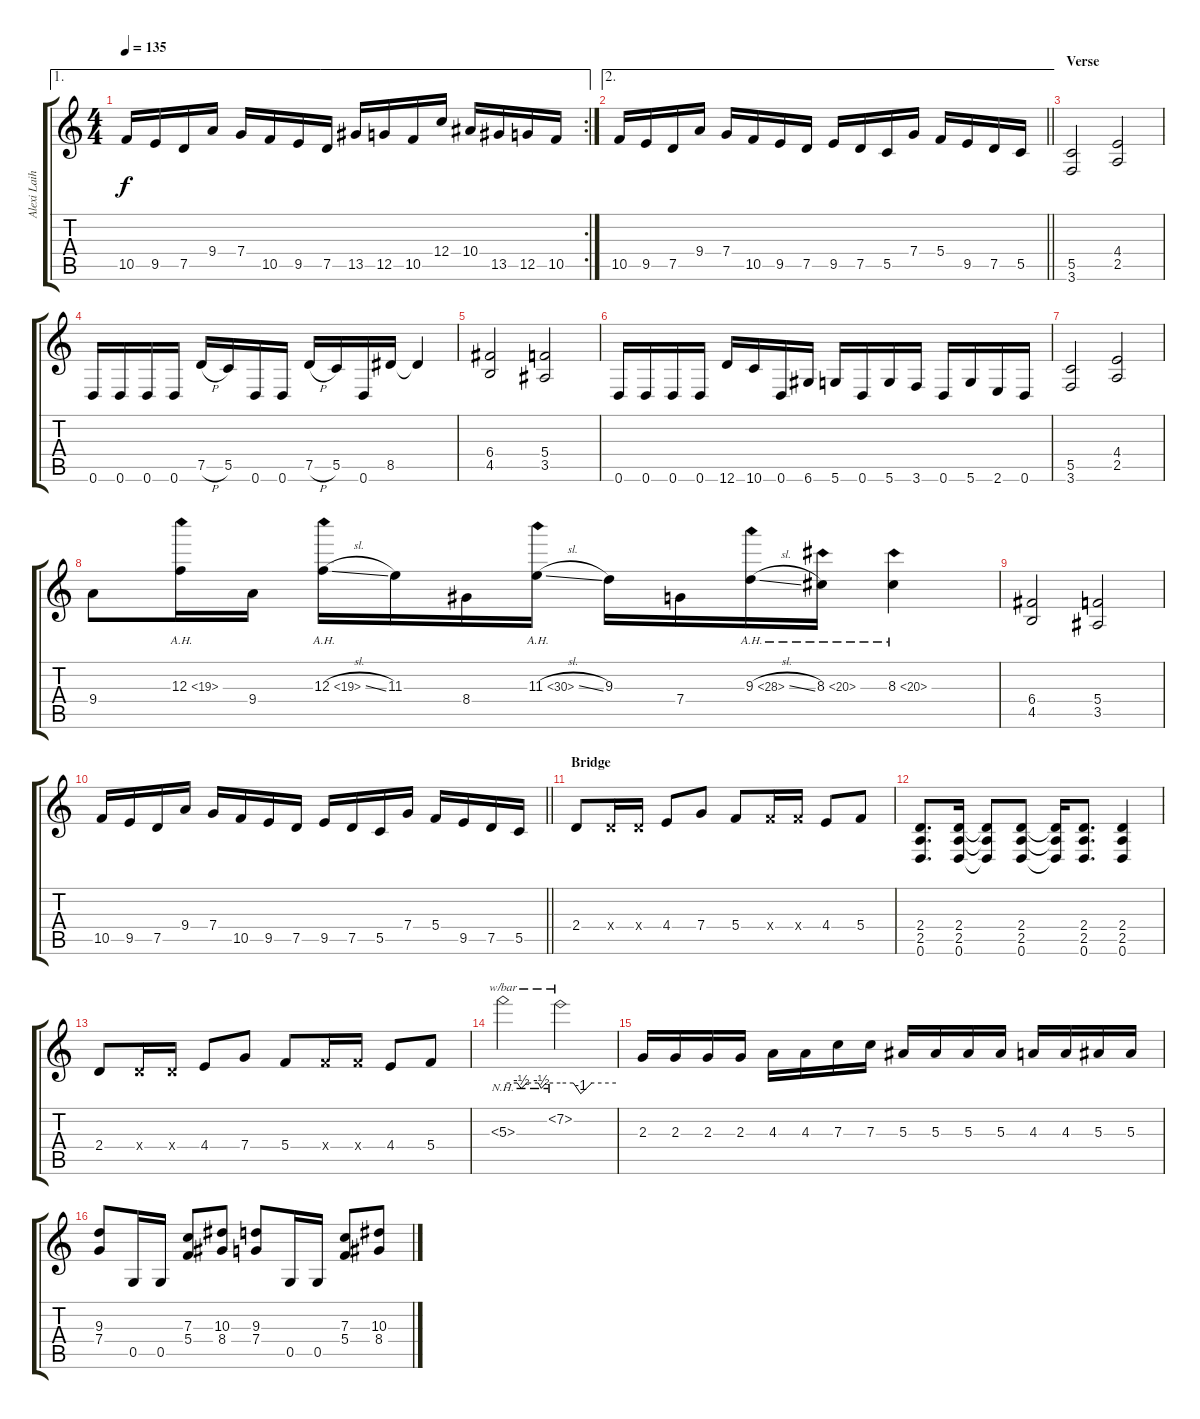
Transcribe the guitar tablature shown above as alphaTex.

\track ("Alexi Laiho" "Alexi Laih") {instrument distortionguitar}
\staff {score tabs}
\tuning (D4 A3 F3 C3 G2 D2) {hide}
\ae 1
\rc 2
\ts (4 4)
\tempo 135
\clef g2
\ks c
10.5.16{dy f} 9.5.16 7.5.16 9.4.16 7.4.16 10.5.16 9.5.16 7.5.16 13.5.16 12.5.16 10.5.16 12.4.16 10.4.16 13.5.16 12.5.16 10.5.16 |
\ae 2
\barLineRight lightlight
10.5.16 9.5.16 7.5.16 9.4.16 7.4.16 10.5.16 9.5.16 7.5.16 9.5.16 7.5.16 5.5.16 7.4.16 5.4.16 9.5.16 7.5.16 5.5.16 |
\section ("" "Verse")
(5.5 3.6).2 (4.4 2.5).2 |
0.6.16 0.6.16 0.6.16 0.6.16 7.5{h}.16 5.5.16 0.6.16 0.6.16 7.5{h}.16 5.5.16 0.6.16 8.5.16 8.5{t}.4 |
(6.4 4.5).2 (5.4 3.5).2 |
0.6.16 0.6.16 0.6.16 0.6.16 12.6.16 10.6.16 0.6.16 6.6.16 5.6.16 0.6.16 5.6.16 3.6.16 0.6.16 5.6.16 2.6.16 0.6.16 |
(5.5 3.6).2 (4.4 2.5).2 |
9.4.8 12.3{ah 7}.16 9.4.16 12.3{ah 7 sl}.16 11.3.16 8.4.16 11.3{ah 19 sl}.16 9.3.16 7.4.16 9.3{ah 19 sl}.16 8.3{ah 12}.16 8.3{ah 12}.4 |
(6.4 4.5).2 (5.4 3.5).2 |
\barLineRight lightlight
10.5.16 9.5.16 7.5.16 9.4.16 7.4.16 10.5.16 9.5.16 7.5.16 9.5.16 7.5.16 5.5.16 7.4.16 5.4.16 9.5.16 7.5.16 5.5.16 |
\section ("" "Bridge")
2.4.8 2.4{x}.16 2.4{x}.16 4.4.8 7.4.8 5.4.8 5.4{x}.16 5.4{x}.16 4.4.8 5.4.8 |
(2.4 2.5 0.6).8{d} (2.4 2.5 0.6).16 (2.4{t} 2.5{t} 0.6{t}).8 (2.4 2.5 0.6).8 (2.4{t} 2.5{t} 0.6{t}).16 (2.4 2.5 0.6).8{d} (2.4 2.5 0.6).4 |
2.4.8 2.4{x}.16 2.4{x}.16 4.4.8 7.4.8 5.4.8 5.4{x}.16 5.4{x}.16 4.4.8 5.4.8 |
5.3{nh}.2{tbe (custom default 0 0 15 0 19 -2 25 0 37 0 40 -2 45 0 60 0)} 7.2{nh}.2{tbe (custom default 0 0 14 0 22 -4 34 0 60 0)} |
2.3.16 2.3.16 2.3.16 2.3.16 4.3.16 4.3.16 7.3.16 7.3.16 5.3.16 5.3.16 5.3.16 5.3.16 4.3.16 4.3.16 5.3.16 5.3.16 |
(9.3 7.4).8 0.5.16 0.5.16 (7.3 5.4).8 (10.3 8.4).8 (9.3 7.4).8 0.5.16 0.5.16 (7.3 5.4).8 (10.3 8.4).8
